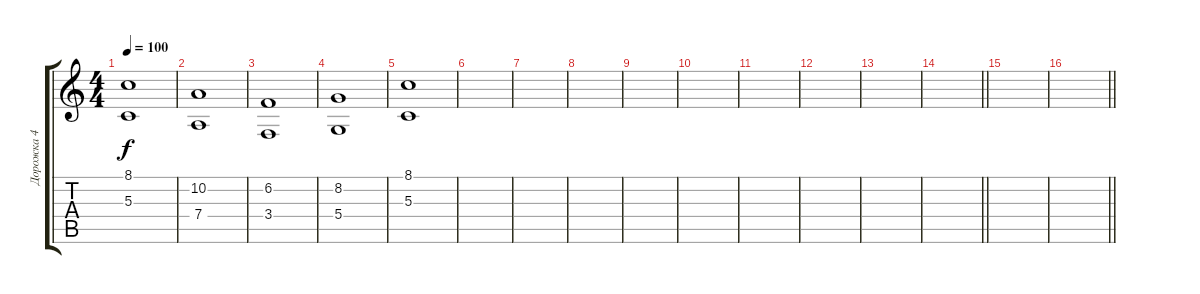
\track ("Дорожка 4" "Дорожка 4") {instrument choiraahs}
\staff {score tabs}
\tuning (E4 B3 G3 D3 A2 E2) {hide}
\ts (4 4)
\tempo 100
\clef g2
\ks c
(8.1 5.3).1{dy f} |
(10.2 7.4).1 |
(6.2 3.4).1 |
(8.2 5.4).1 |
(8.1 5.3).1 |
|
|
|
|
|
|
|
|
\barLineRight lightlight
|
|
\barLineRight lightlight
